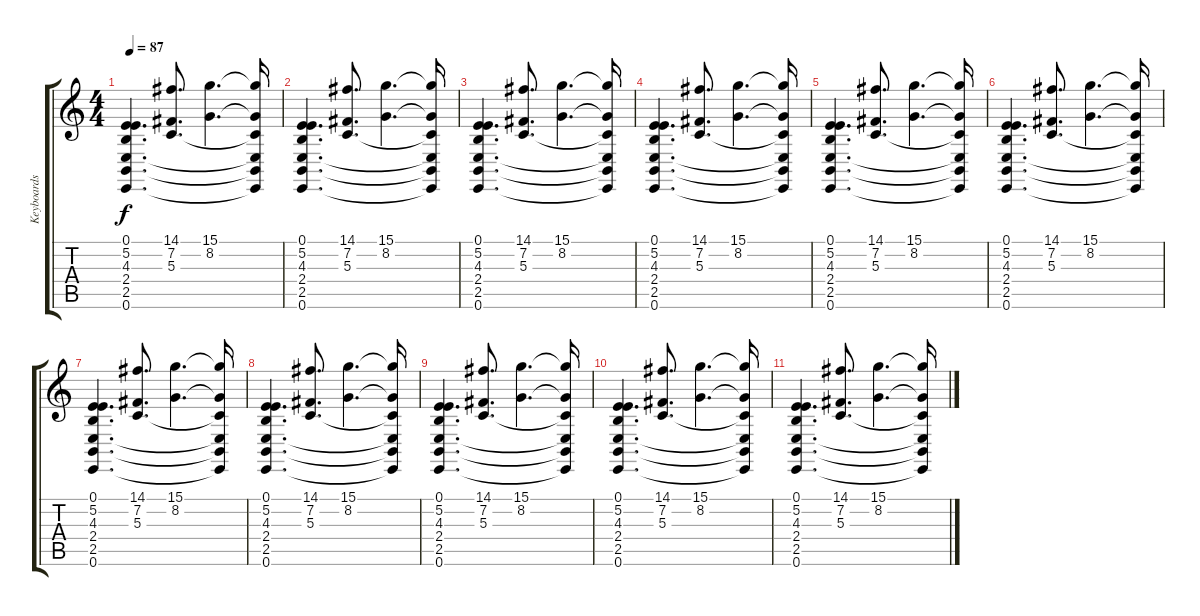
\track ("Keyboards" "Keyboards") {instrument stringensemble1}
\staff {score tabs}
\tuning (E4 B3 G3 D3 A2 E2) {hide}
\ts (4 4)
\tempo 87
\clef g2
\ks c
(0.1 5.2 4.3 2.4 2.5 0.6).4{d dy f volume 8} (14.1 7.2 5.3).8{d} (15.1 8.2).4{d} (15.1{t} 8.2{t} 5.3{t} 2.4{t} 2.5{t} 0.6{t}).16 |
(0.1 5.2 4.3 2.4 2.5 0.6).4{d} (14.1 7.2 5.3).8{d} (15.1 8.2).4{d} (15.1{t} 8.2{t} 5.3{t} 2.4{t} 2.5{t} 0.6{t}).16 |
(0.1 5.2 4.3 2.4 2.5 0.6).4{d volume 6} (14.1 7.2 5.3).8{d} (15.1 8.2).4{d} (15.1{t} 8.2{t} 5.3{t} 2.4{t} 2.5{t} 0.6{t}).16 |
(0.1 5.2 4.3 2.4 2.5 0.6).4{d} (14.1 7.2 5.3).8{d} (15.1 8.2).4{d} (15.1{t} 8.2{t} 5.3{t} 2.4{t} 2.5{t} 0.6{t}).16 |
(0.1 5.2 4.3 2.4 2.5 0.6).4{d volume 4} (14.1 7.2 5.3).8{d} (15.1 8.2).4{d} (15.1{t} 8.2{t} 5.3{t} 2.4{t} 2.5{t} 0.6{t}).16 |
(0.1 5.2 4.3 2.4 2.5 0.6).4{d} (14.1 7.2 5.3).8{d} (15.1 8.2).4{d} (15.1{t} 8.2{t} 5.3{t} 2.4{t} 2.5{t} 0.6{t}).16 |
(0.1 5.2 4.3 2.4 2.5 0.6).4{d volume 2} (14.1 7.2 5.3).8{d} (15.1 8.2).4{d} (15.1{t} 8.2{t} 5.3{t} 2.4{t} 2.5{t} 0.6{t}).16 |
(0.1 5.2 4.3 2.4 2.5 0.6).4{d} (14.1 7.2 5.3).8{d} (15.1 8.2).4{d} (15.1{t} 8.2{t} 5.3{t} 2.4{t} 2.5{t} 0.6{t}).16 |
(0.1 5.2 4.3 2.4 2.5 0.6).4{d volume 0} (14.1 7.2 5.3).8{d} (15.1 8.2).4{d} (15.1{t} 8.2{t} 5.3{t} 2.4{t} 2.5{t} 0.6{t}).16 |
(0.1 5.2 4.3 2.4 2.5 0.6).4{d} (14.1 7.2 5.3).8{d} (15.1 8.2).4{d} (15.1{t} 8.2{t} 5.3{t} 2.4{t} 2.5{t} 0.6{t}).16 |
(0.1 5.2 4.3 2.4 2.5 0.6).4{d} (14.1 7.2 5.3).8{d} (15.1 8.2).4{d} (15.1{t} 8.2{t} 5.3{t} 2.4{t} 2.5{t} 0.6{t}).16
